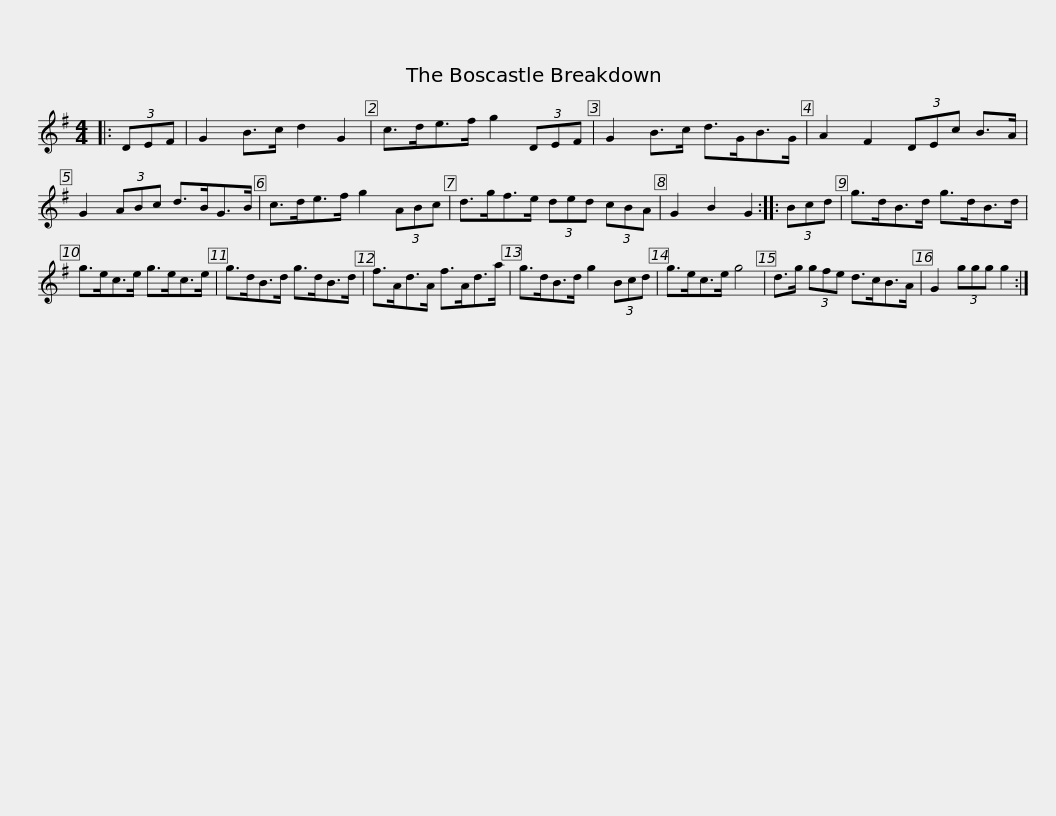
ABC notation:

X:1
L:1/8
M:4/4
I:linebreak $
K:G
V:1 treble
V:1
|: (3DEF | G2 B>c d2 G2 | c>de>f g2 (3DEF | G2 B>c d>GB>G | A2 F2 (3DEc B>A | %5
 G2 (3ABc d>BG>B |$ c>de>f g2 (3ABc | d>gf>e (3ded (3cBA | G2 B2 G2 :: (3Bcd | %10
 g>dB>d g>dB>d |$ g>ec>e g>ec>e | g>dB>d g>dB>d | f>Ad>A f>Ad>a | g>dB>d g2 (3Bcd | %15
 g>ec>e g4 |$ d>g (3gfe d>cB>A | G2 (3ggg g2 :| %18
